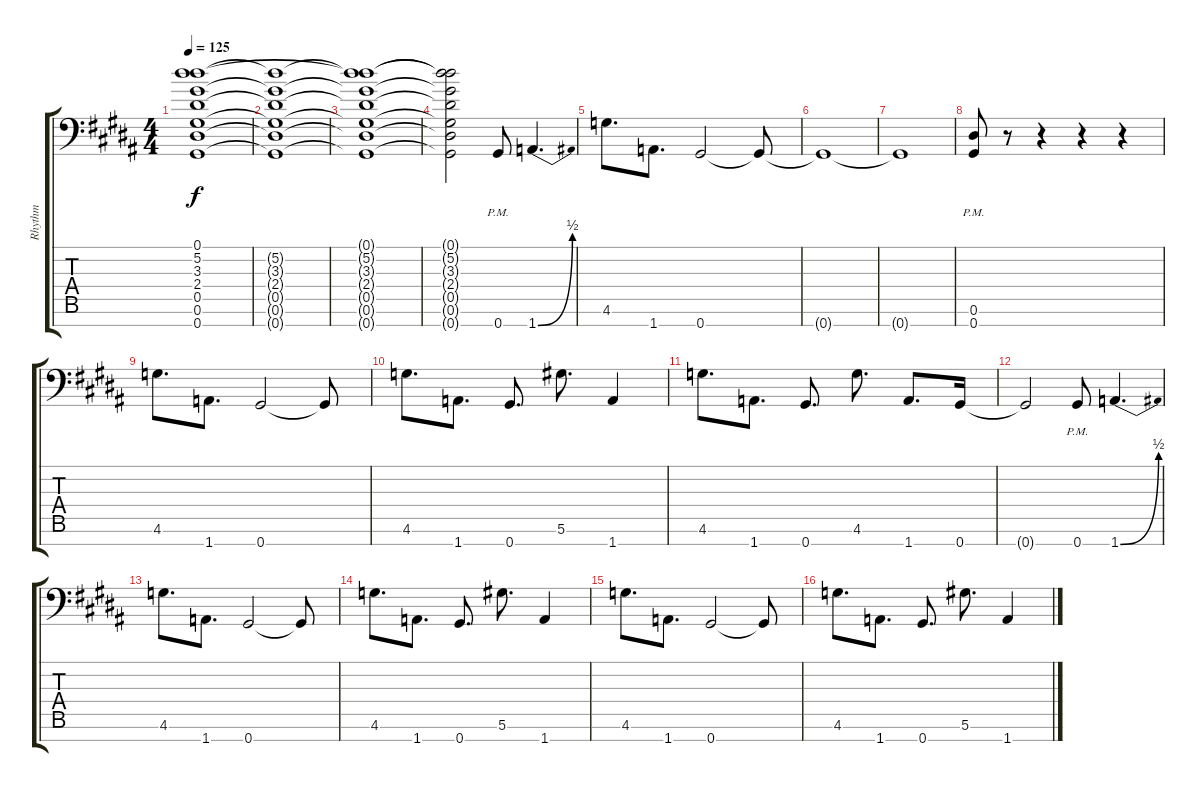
\track ("Rhythm" "Rhythm") {instrument distortionguitar}
\staff {score tabs}
\tuning (Eb4 Bb3 F3 Db3 Ab2 Eb2 Ab1) {hide}
\ts (4 4)
\tempo 125
\clef f4
\ks g#minor
(0.1 5.2 3.3 2.4 0.5 0.6 0.7).1{dy f} |
(5.2{t} 3.3{t} 2.4{t} 0.5{t} 0.6{t} 0.7{t}).1 |
(0.1{t} 5.2{t} 3.3{t} 2.4{t} 0.5{t} 0.6{t} 0.7{t}).1 |
(0.1{t} 5.2{t} 3.3{t} 2.4{t} 0.5{t} 0.6{t} 0.7{t}).2 0.7{pm}.8 1.7{be (bend 0 0 60 2)}.4{d} |
4.6.8{d} 1.7.8{d} 0.7.2 0.7{t}.8 |
0.7{t}.1 |
0.7{t}.1 |
(0.6{pm} 0.7{pm}).8 r.8 r.4 r.4 r.4 |
4.6.8{d} 1.7.8{d} 0.7.2 0.7{t}.8 |
4.6.8{d} 1.7.8{d} 0.7.8{d} 5.6.8{d} 1.7.4 |
4.6.8{d} 1.7.8{d} 0.7.8{d} 4.6.8{d} 1.7.8{d} 0.7.16 |
0.7{t}.2 0.7{pm}.8 1.7{be (bend 0 0 60 2)}.4{d} |
4.6.8{d} 1.7.8{d} 0.7.2 0.7{t}.8 |
4.6.8{d} 1.7.8{d} 0.7.8{d} 5.6.8{d} 1.7.4 |
4.6.8{d} 1.7.8{d} 0.7.2 0.7{t}.8 |
4.6.8{d} 1.7.8{d} 0.7.8{d} 5.6.8{d} 1.7.4
